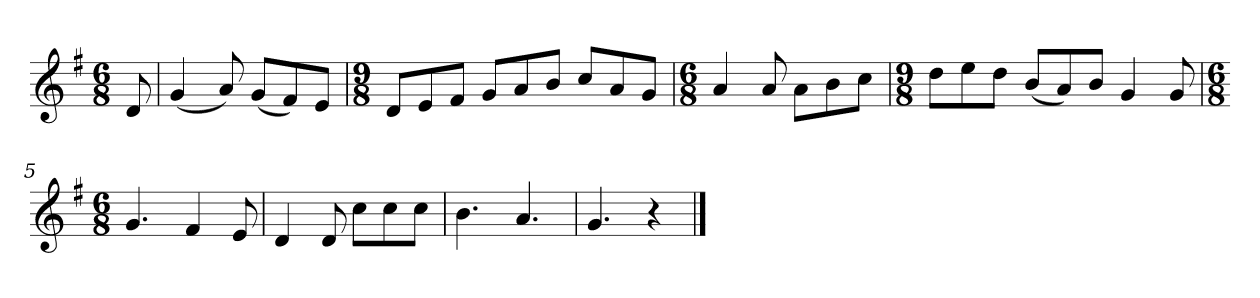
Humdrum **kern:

**kern
*part1
*staff1
*k[f#]
*M6/8
*MM120
=
8d
=1
(4g
8a)
(8gL
8f#)
8eJ
=2
*M9/8
8dL
8e
8f#J
8gL
8a
8bJ
8ccL
8a
8gJ
=3
*M6/8
4a
8a
8aL
8b
8ccJ
=4
*M9/8
8ddL
8ee
8ddJ
(8bL
8a)
8bJ
4g
8g
=5
*M6/8
4.g
4f#
8e
=6
4d
8d
8ccL
8cc
8ccJ
=7
4.b
4.a
=8
4.g
4r
==
*-
